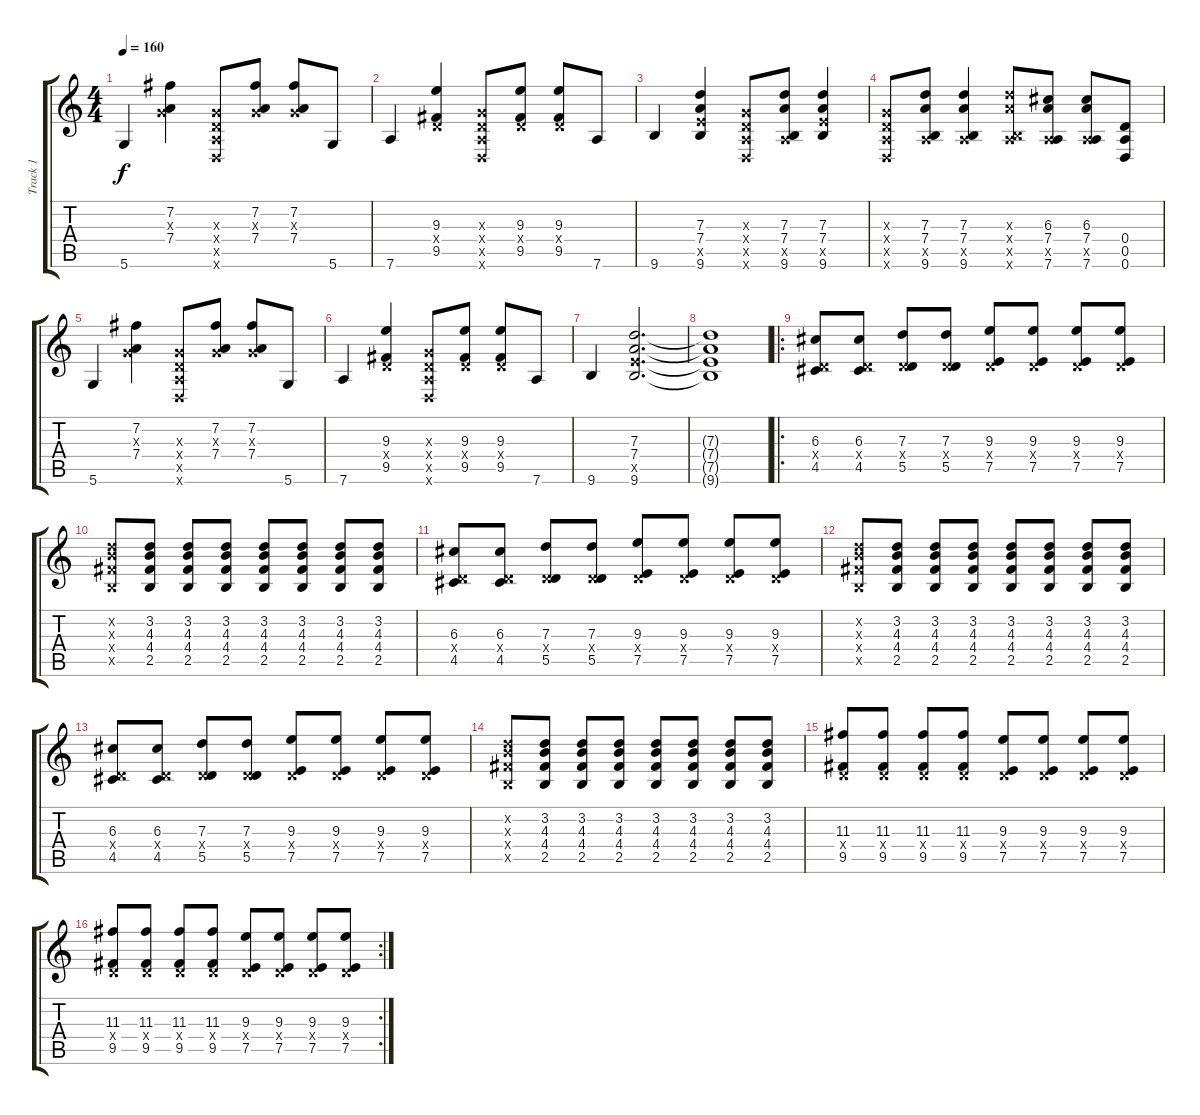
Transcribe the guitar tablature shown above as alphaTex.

\track ("Track 1" "Track 1") {instrument acousticguitarsteel}
\staff {score tabs}
\tuning (E4 B3 G3 D3 A2 D2) {hide}
\ts (4 4)
\tempo 160
\clef g2
\ks c
5.6.4{dy f} (7.2 0.3{x} 7.4).4 (0.3{x} 0.4{x} 0.5{x} 0.6{x}).8 (7.2 0.3{x} 7.4).8 (7.2 0.3{x} 7.4).8 5.6.8 |
7.6.4 (9.3 0.4{x} 9.5).4 (0.3{x} 0.4{x} 0.5{x} 0.6{x}).8 (9.3 0.4{x} 9.5).8 (9.3 0.4{x} 9.5).8 7.6.8 |
9.6.4 (7.3 7.4 7.5{x} 9.6).4 (0.3{x} 0.4{x} 0.5{x} 0.6{x}).8 (7.3 7.4 0.5{x} 9.6).8 (7.3 7.4 7.5{x} 9.6).4 |
(0.3{x} 0.4{x} 0.5{x} 0.6{x}).8 (7.3 7.4 0.5{x} 9.6).8 (7.3 7.4 0.5{x} 9.6).4 (7.3{x} 7.4{x} 0.5{x} 9.6{x}).8 (6.3 7.4 0.5{x} 7.6).8 (6.3 7.4 0.5{x} 7.6).8 (0.4 0.5 0.6).8 |
5.6.4 (7.2 0.3{x} 7.4).4 (0.3{x} 0.4{x} 0.5{x} 0.6{x}).8 (7.2 0.3{x} 7.4).8 (7.2 0.3{x} 7.4).8 5.6.8 |
7.6.4 (9.3 0.4{x} 9.5).4 (0.3{x} 0.4{x} 0.5{x} 0.6{x}).8 (9.3 0.4{x} 9.5).8 (9.3 0.4{x} 9.5).8 7.6.8 |
9.6.4 (7.3 7.4 7.5{x} 9.6).2{d} |
(7.3{t} 7.4{t} 7.5{t} 9.6{t}).1 |
\ro
(6.3 0.4{x} 4.5).8 (6.3 0.4{x} 4.5).8 (7.3 0.4{x} 5.5).8 (7.3 0.4{x} 5.5).8 (9.3 0.4{x} 7.5).8 (9.3 0.4{x} 7.5).8 (9.3 0.4{x} 7.5).8 (9.3 0.4{x} 7.5).8 |
(3.2{x} 4.3{x} 4.4{x} 2.5{x}).8 (3.2 4.3 4.4 2.5).8 (3.2 4.3 4.4 2.5).8 (3.2 4.3 4.4 2.5).8 (3.2 4.3 4.4 2.5).8 (3.2 4.3 4.4 2.5).8 (3.2 4.3 4.4 2.5).8 (3.2 4.3 4.4 2.5).8 |
(6.3 0.4{x} 4.5).8 (6.3 0.4{x} 4.5).8 (7.3 0.4{x} 5.5).8 (7.3 0.4{x} 5.5).8 (9.3 0.4{x} 7.5).8 (9.3 0.4{x} 7.5).8 (9.3 0.4{x} 7.5).8 (9.3 0.4{x} 7.5).8 |
(3.2{x} 4.3{x} 4.4{x} 2.5{x}).8 (3.2 4.3 4.4 2.5).8 (3.2 4.3 4.4 2.5).8 (3.2 4.3 4.4 2.5).8 (3.2 4.3 4.4 2.5).8 (3.2 4.3 4.4 2.5).8 (3.2 4.3 4.4 2.5).8 (3.2 4.3 4.4 2.5).8 |
(6.3 0.4{x} 4.5).8 (6.3 0.4{x} 4.5).8 (7.3 0.4{x} 5.5).8 (7.3 0.4{x} 5.5).8 (9.3 0.4{x} 7.5).8 (9.3 0.4{x} 7.5).8 (9.3 0.4{x} 7.5).8 (9.3 0.4{x} 7.5).8 |
(3.2{x} 4.3{x} 4.4{x} 2.5{x}).8 (3.2 4.3 4.4 2.5).8 (3.2 4.3 4.4 2.5).8 (3.2 4.3 4.4 2.5).8 (3.2 4.3 4.4 2.5).8 (3.2 4.3 4.4 2.5).8 (3.2 4.3 4.4 2.5).8 (3.2 4.3 4.4 2.5).8 |
(11.3 0.4{x} 9.5).8 (11.3 0.4{x} 9.5).8 (11.3 0.4{x} 9.5).8 (11.3 0.4{x} 9.5).8 (9.3 0.4{x} 7.5).8 (9.3 0.4{x} 7.5).8 (9.3 0.4{x} 7.5).8 (9.3 0.4{x} 7.5).8 |
\rc 2
(11.3 0.4{x} 9.5).8 (11.3 0.4{x} 9.5).8 (11.3 0.4{x} 9.5).8 (11.3 0.4{x} 9.5).8 (9.3 0.4{x} 7.5).8 (9.3 0.4{x} 7.5).8 (9.3 0.4{x} 7.5).8 (9.3 0.4{x} 7.5).8
